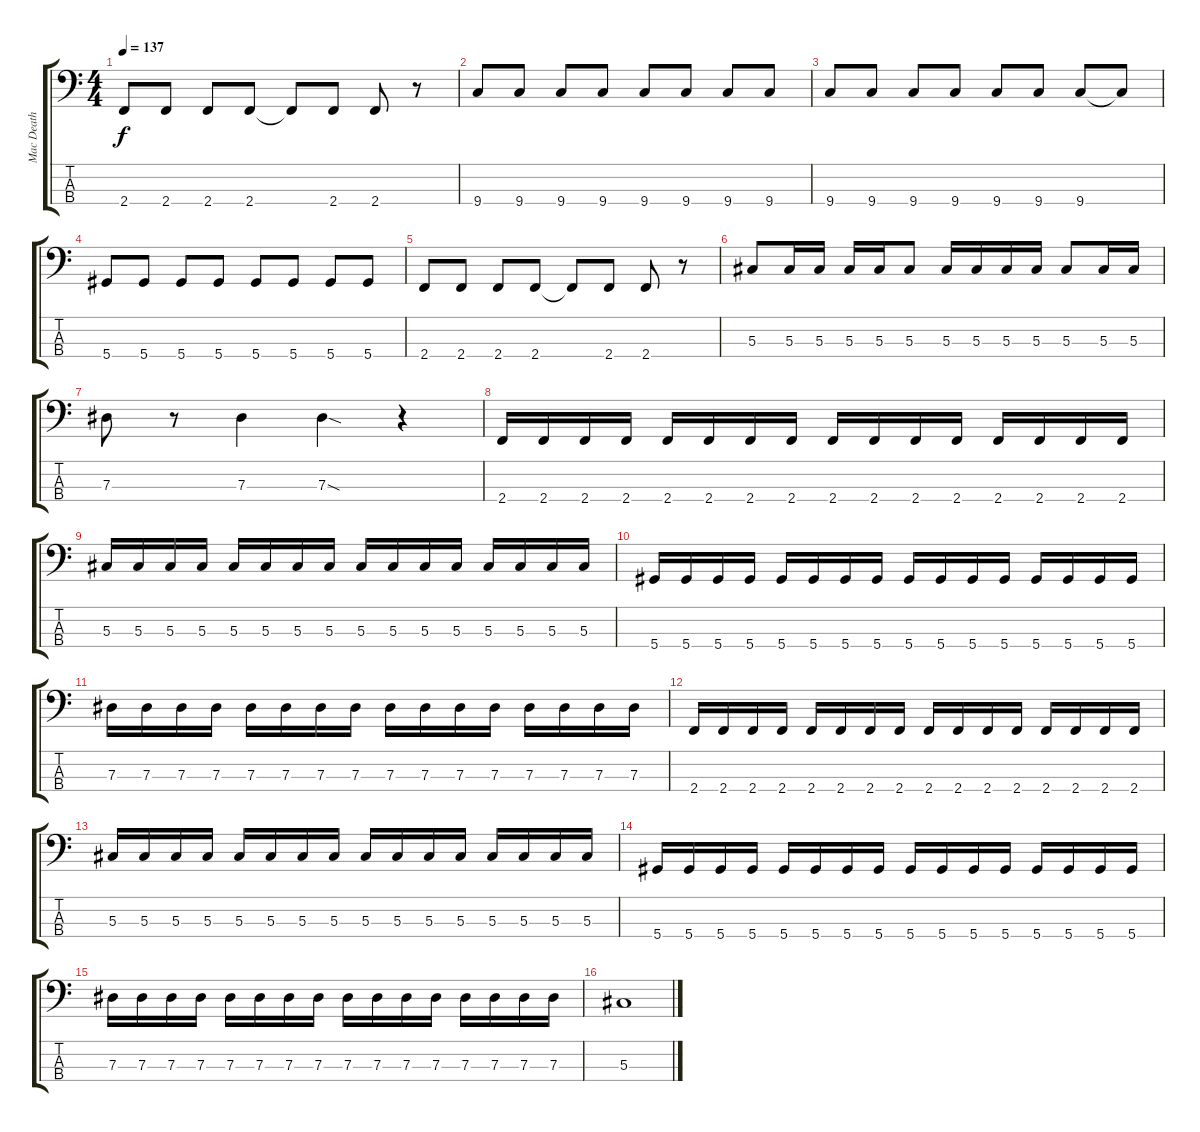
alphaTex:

\track ("Mac Death" "Mac Death") {instrument electricbassfinger}
\staff {score tabs}
\tuning (Gb2 Db2 Ab1 Eb1) {hide}
\ts (4 4)
\tempo 137
\clef f4
\ks c
2.4.8{dy f} 2.4.8 2.4.8 2.4.8 2.4{t}.8 2.4.8 2.4.8 r.8 |
9.4.8 9.4.8 9.4.8 9.4.8 9.4.8 9.4.8 9.4.8 9.4.8 |
9.4.8 9.4.8 9.4.8 9.4.8 9.4.8 9.4.8 9.4.8 9.4{t}.8 |
5.4.8 5.4.8 5.4.8 5.4.8 5.4.8 5.4.8 5.4.8 5.4.8 |
2.4.8 2.4.8 2.4.8 2.4.8 2.4{t}.8 2.4.8 2.4.8 r.8 |
5.3.8 5.3.16 5.3.16 5.3.16 5.3.16 5.3.8 5.3.16 5.3.16 5.3.16 5.3.16 5.3.8 5.3.16 5.3.16 |
7.3.8 r.8 7.3.4 7.3{sod}.4 r.4 |
2.4.16 2.4.16 2.4.16 2.4.16 2.4.16 2.4.16 2.4.16 2.4.16 2.4.16 2.4.16 2.4.16 2.4.16 2.4.16 2.4.16 2.4.16 2.4.16 |
5.3.16 5.3.16 5.3.16 5.3.16 5.3.16 5.3.16 5.3.16 5.3.16 5.3.16 5.3.16 5.3.16 5.3.16 5.3.16 5.3.16 5.3.16 5.3.16 |
5.4.16 5.4.16 5.4.16 5.4.16 5.4.16 5.4.16 5.4.16 5.4.16 5.4.16 5.4.16 5.4.16 5.4.16 5.4.16 5.4.16 5.4.16 5.4.16 |
7.3.16 7.3.16 7.3.16 7.3.16 7.3.16 7.3.16 7.3.16 7.3.16 7.3.16 7.3.16 7.3.16 7.3.16 7.3.16 7.3.16 7.3.16 7.3.16 |
2.4.16 2.4.16 2.4.16 2.4.16 2.4.16 2.4.16 2.4.16 2.4.16 2.4.16 2.4.16 2.4.16 2.4.16 2.4.16 2.4.16 2.4.16 2.4.16 |
5.3.16 5.3.16 5.3.16 5.3.16 5.3.16 5.3.16 5.3.16 5.3.16 5.3.16 5.3.16 5.3.16 5.3.16 5.3.16 5.3.16 5.3.16 5.3.16 |
5.4.16 5.4.16 5.4.16 5.4.16 5.4.16 5.4.16 5.4.16 5.4.16 5.4.16 5.4.16 5.4.16 5.4.16 5.4.16 5.4.16 5.4.16 5.4.16 |
7.3.16 7.3.16 7.3.16 7.3.16 7.3.16 7.3.16 7.3.16 7.3.16 7.3.16 7.3.16 7.3.16 7.3.16 7.3.16 7.3.16 7.3.16 7.3.16 |
5.3.1
